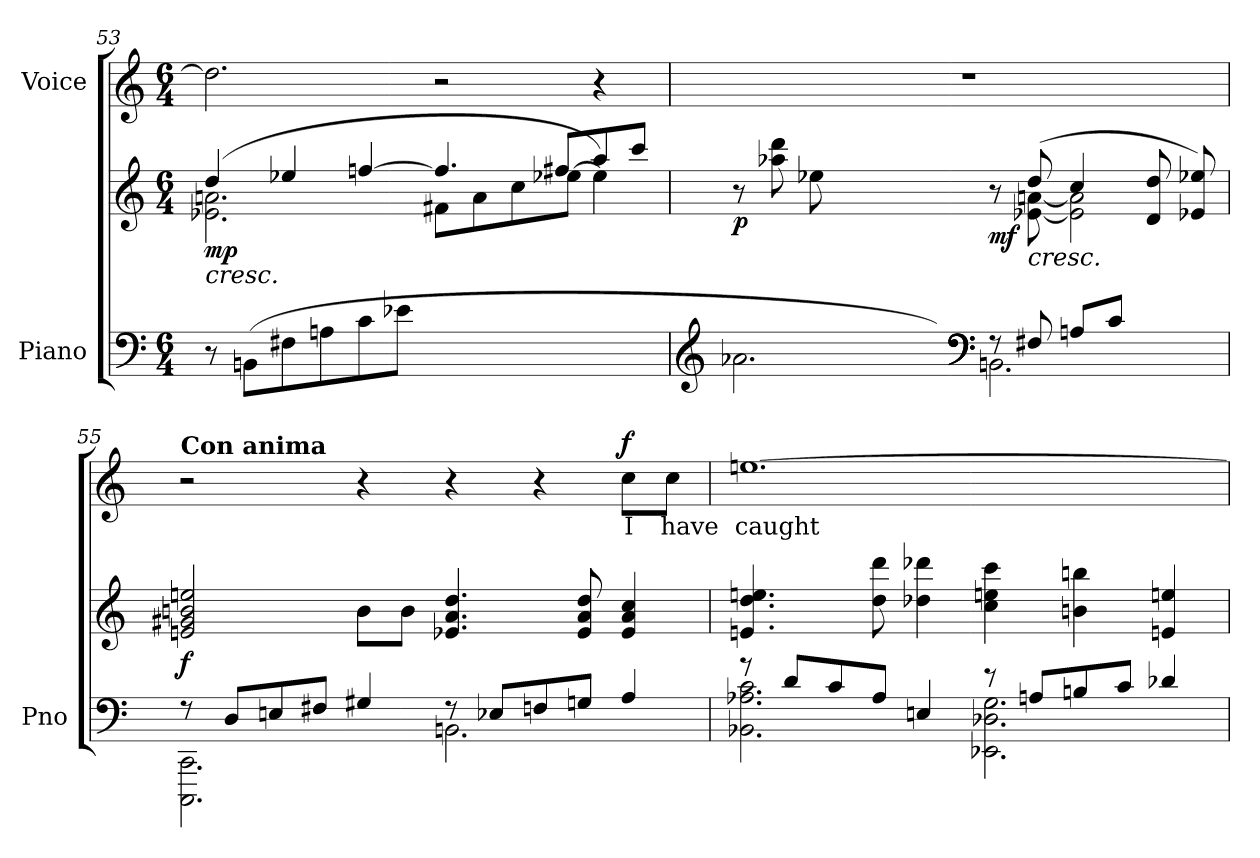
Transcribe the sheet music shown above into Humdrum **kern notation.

**kern	**kern	**dynam	**kern	**text	**dynam
*part2	*part2	*part2	*part1	*part1	*part1
*staff3	*staff2	*staff2/3	*staff1	*staff1	*staff1
*I"Piano	*	*	*I"Voice	*	*
*I'Pno	*	*	*	*	*
*clefF4	*clefG2	*	*clefG2	*	*
*k[]	*k[]	*	*k[]	*	*
*M6/4	*M6/4	*	*M6/4	*	*
=53	=53	=53	=53	=53	=53
!	!	!LO:HP:b	!	!	!
*	*^	*	*	*	*
*	*	*^	*	*	*	*
!	!	!	!	!LO:DY:n=1:b	!	!	!
8r	(4dd/	2.e-X\ 2.an\	2.ryy	< mp	2.dd\]	.	.
(<8BBn\L	.	.	.	.	.	.	.
8F#X\	4ee-X/	.	.	.	.	.	.
8An\	.	.	.	.	.	.	.
8c\	[4ffn/	.	.	.	.	.	.
8e-X\J	.	.	.	.	.	.	.
2.ryy	4.ff/]	2.ryy	8f#X\L	.	2r	.	.
.	.	.	8a\	.	.	.	.
.	.	.	8cc\	.	.	.	.
.	8ff#X/L	.	[<8ee-X\J	.	.	.	.
.	8aa/	.	4ee-\])	.	4r	.	.
.	8ccc/J)	.	.	.	.	.	.
*	*v	*v	*v	*	*	*	*
!!LO:PB:g=z
=54	=54	=54	=54	=54	=54
*clefG2	*	*	*	*	*
*^	*^	*	*	*	*
*	*^	*	*	*	*	*	*
!	!	!	!	!	!LO:DY:b	!	!	!
4.ryy	2.a-X\	2.ryy	8r	2..ryy	p	1.r	.	.
.	.	.	(8aa-X\ 8ddd\L	.	.	.	.	.
.	.	.	8ee-X\	.	.	.	.	.
8cc/	.	.	4.ryy	.	.	.	.	.
8f#X/	.	.	.	.	.	.	.	.
8d/J)	.	.	.	.	.	.	.	.
*clefF4	*	*	*	*	*	*	*	*
!	!	!	!	!	!LO:DY:b	!	!	!
2.ryy	8r	2.BBn\	8r	.	mf	.	.	.
!	!	!	!LO:TX:b:i:t=cresc.	!	!	!	!	!
.	8F#X/	.	(8dd/	[8e-X\ [8an\	.	.	.	.
.	8An/L	.	4cc/	2e-\] 2a\]	.	.	.	.
.	8c/J	.	.	.	.	.	.	.
.	4ryy	.	8d/ 8dd/L	.	.	.	.	.
.	.	.	(8e-X/ 8ee-X/J)	.	.	.	.	.
*v	*v	*v	*	*	*	*	*	*
*	*v	*v	*	*	*	*
.	.	[	.	.	.
=55	=55	=55	=55	=55	=55
*^	*	*	*	*	*
!	!	!	!	!LO:TX:a:B:t=Con anima	!	!
!	!	!	!LO:DY:b	!	!	!
8r	2.CCC\ 2.CC\	2en/ 2g#X/ 2bn/ 2een/	f	2r	.	.
8D/L	.	.	.	.	.	.
8En/	.	.	.	.	.	.
8F#X/J	.	.	.	.	.	.
4G#X/	.	8b\L	.	4r	.	.
.	.	8b\J	.	.	.	.
8rF	2.BBni\	4.e-X/ 4.a/ 4.dd/	.	4r	.	.
8E-X/L	.	.	.	.	.	.
8Fn/	.	.	.	4r	.	.
8Gn/J	.	8e-/ 8a/ 8dd/	.	.	.	.
!	!	!	!	!	!LO:LY:b	!LO:DY:a
4A/	.	4e-/ 4a/ 4cc/	.	8cc\L	I	f
!	!	!	!	!	!LO:LY:b	!
.	.	.	.	8cc\J	have	.
=56	=56	=56	=56	=56	=56	=56
!	!	!	!	!	!LO:LY:b	!
8r	2.BB-X\ 2.A-X\ 2.c\	4.en/ 4.dd/ 4.een/	.	[1.een	caught	.
8d/L	.	.	.	.	.	.
8c/	.	.	.	.	.	.
8A-/J	.	8dd\ 8ddd\	.	.	.	.
4En/	.	4dd-X\ 4ddd-X\	.	.	.	.
8r	2.EE-X\ 2.D-X\ 2.G\	4cc\ 4een\ 4ccc\	.	.	.	.
8An/L	.	.	.	.	.	.
8Bn/	.	4bn\ 4bbn\	.	.	.	.
8c/J	.	.	.	.	.	.
4d-X/	.	4en/ 4een/	.	.	.	.
*v	*v	*	*	*	*	*
=	=	=	=	=	=
*-	*-	*-	*-	*-	*-
